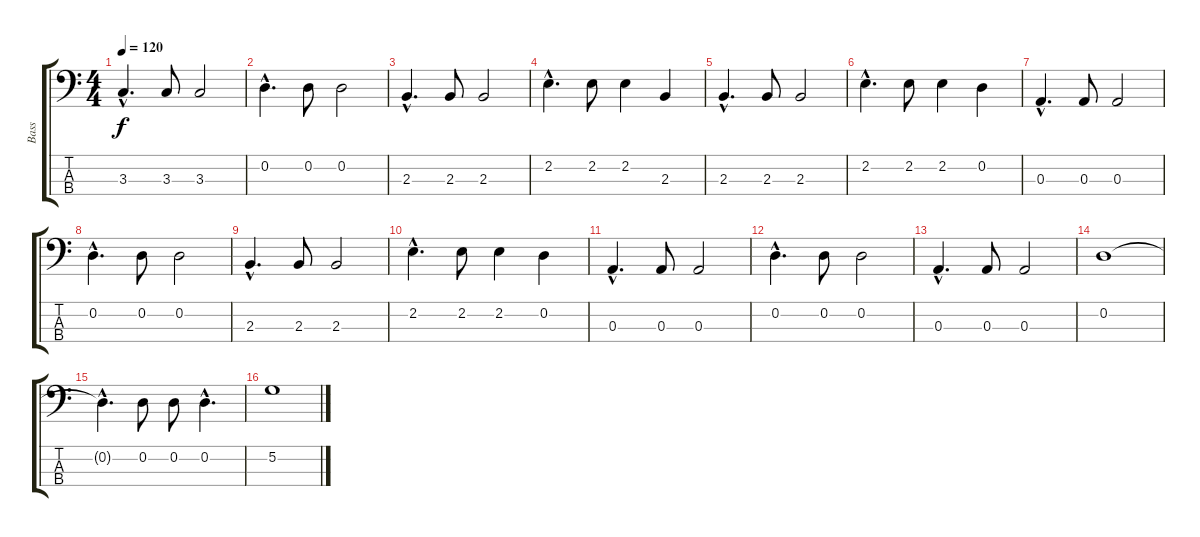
\track ("Bass" "Bass") {instrument electricbassfinger}
\staff {score tabs}
\tuning (G2 D2 A1 E1) {hide}
\ts (4 4)
\tempo 120
\clef f4
\ks c
3.3{hac}.4{d dy f} 3.3.8 3.3.2 |
0.2{hac}.4{d} 0.2.8 0.2.2 |
2.3{hac}.4{d} 2.3.8 2.3.2 |
2.2{hac}.4{d} 2.2.8 2.2.4 2.3.4 |
2.3{hac}.4{d} 2.3.8 2.3.2 |
2.2{hac}.4{d} 2.2.8 2.2.4 0.2.4 |
0.3{hac}.4{d} 0.3.8 0.3.2 |
0.2{hac}.4{d} 0.2.8 0.2.2 |
2.3{hac}.4{d} 2.3.8 2.3.2 |
2.2{hac}.4{d} 2.2.8 2.2.4 0.2.4 |
0.3{hac}.4{d} 0.3.8 0.3.2 |
0.2{hac}.4{d} 0.2.8 0.2.2 |
0.3{hac}.4{d} 0.3.8 0.3.2 |
0.2.1 |
0.2{hac t}.4{d} 0.2.8 0.2.8 0.2{hac}.4{d} |
5.2.1
